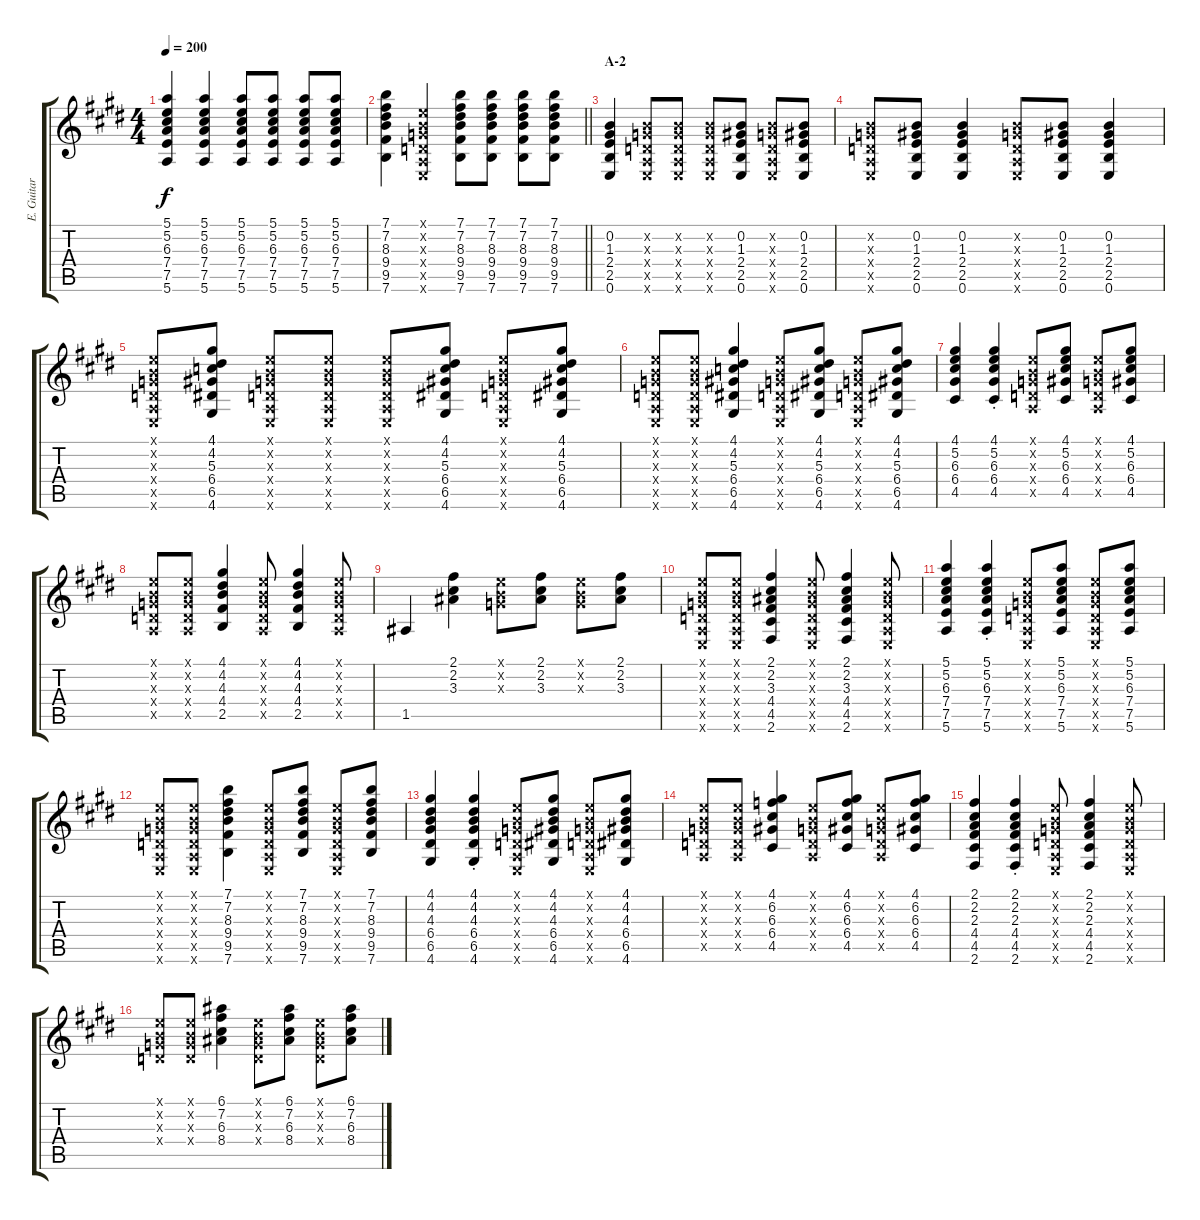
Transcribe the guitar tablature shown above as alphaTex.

\track ("E. Guitar II" "E. Guitar ") {instrument overdrivenguitar}
\staff {score tabs}
\tuning (E4 B3 G3 D3 A2 E2) {hide}
\ts (4 4)
\tempo 200
\clef g2
\ks e
(5.1 5.2 6.3 7.4 7.5 5.6).4{dy f} (5.1 5.2 6.3 7.4 7.5 5.6).4 (5.1 5.2 6.3 7.4 7.5 5.6).8 (5.1 5.2 6.3 7.4 7.5 5.6).8 (5.1 5.2 6.3 7.4 7.5 5.6).8 (5.1 5.2 6.3 7.4 7.5 5.6).8 |
\barLineRight lightlight
(7.1 7.2 8.3 9.4 9.5 7.6).4 (0.1{x} 0.2{x} 0.3{x} 0.4{x} 0.5{x} 0.6{x}).4 (7.1 7.2 8.3 9.4 9.5 7.6).8 (7.1 7.2 8.3 9.4 9.5 7.6).8 (7.1 7.2 8.3 9.4 9.5 7.6).8 (7.1 7.2 8.3 9.4 9.5 7.6).8 |
\section ("" "A-2")
(0.2 1.3 2.4 2.5 0.6).4 (0.2{x} 0.3{x} 0.4{x} 0.5{x} 0.6{x}).8 (0.2{x} 0.3{x} 0.4{x} 0.5{x} 0.6{x}).8 (0.2{x} 0.3{x} 0.4{x} 0.5{x} 0.6{x}).8 (0.2 1.3 2.4 2.5 0.6).8 (0.2{x} 0.3{x} 0.4{x} 0.5{x} 0.6{x}).8 (0.2 1.3 2.4 2.5 0.6).8 |
(0.2{x} 0.3{x} 0.4{x} 0.5{x} 0.6{x}).8 (0.2 1.3 2.4 2.5 0.6).8 (0.2 1.3 2.4 2.5 0.6).4 (0.2{x} 0.3{x} 0.4{x} 0.5{x} 0.6{x}).8 (0.2 1.3 2.4 2.5 0.6).8 (0.2 1.3 2.4 2.5 0.6).4 |
(0.1{x} 0.2{x} 0.3{x} 0.4{x} 0.5{x} 0.6{x}).8 (4.1 4.2 5.3 6.4 6.5 4.6).8 (0.1{x} 0.2{x} 0.3{x} 0.4{x} 0.5{x} 0.6{x}).8 (0.1{x} 0.2{x} 0.3{x} 0.4{x} 0.5{x} 0.6{x}).8 (0.1{x} 0.2{x} 0.3{x} 0.4{x} 0.5{x} 0.6{x}).8 (4.1 4.2 5.3 6.4 6.5 4.6).8 (0.1{x} 0.2{x} 0.3{x} 0.4{x} 0.5{x} 0.6{x}).8 (4.1 4.2 5.3 6.4 6.5 4.6).8 |
(0.1{x} 0.2{x} 0.3{x} 0.4{x} 0.5{x} 0.6{x}).8 (0.1{x} 0.2{x} 0.3{x} 0.4{x} 0.5{x} 0.6{x}).8 (4.1 4.2 5.3 6.4 6.5 4.6).4 (0.1{x} 0.2{x} 0.3{x} 0.4{x} 0.5{x} 0.6{x}).8 (4.1 4.2 5.3 6.4 6.5 4.6).8 (0.1{x} 0.2{x} 0.3{x} 0.4{x} 0.5{x} 0.6{x}).8 (4.1 4.2 5.3 6.4 6.5 4.6).8 |
(4.1 5.2 6.3 6.4 4.5).4 (4.1{st} 5.2{st} 6.3{st} 6.4{st} 4.5{st}).4 (0.1{x} 0.2{x} 0.3{x} 0.4{x} 0.5{x}).8 (4.1 5.2 6.3 6.4 4.5).8 (0.1{x} 0.2{x} 0.3{x} 0.4{x} 0.5{x}).8 (4.1 5.2 6.3 6.4 4.5).8 |
(0.1{x} 0.2{x} 0.3{x} 0.4{x} 0.5{x}).8 (0.1{x} 0.2{x} 0.3{x} 0.4{x} 0.5{x}).8 (4.1 4.2 4.3 4.4 2.5).4 (0.1{x} 0.2{x} 0.3{x} 0.4{x} 0.5{x}).8 (4.1 4.2 4.3 4.4 2.5).4 (0.1{x} 0.2{x} 0.3{x} 0.4{x} 0.5{x}).8 |
1.5.4 (2.1 2.2 3.3).4 (0.1{x} 0.2{x} 0.3{x}).8 (2.1 2.2 3.3).8 (0.1{x} 0.2{x} 0.3{x}).8 (2.1 2.2 3.3).8 |
(0.1{x} 0.2{x} 0.3{x} 0.4{x} 0.5{x} 0.6{x}).8 (0.1{x} 0.2{x} 0.3{x} 0.4{x} 0.5{x} 0.6{x}).8 (2.1 2.2 3.3 4.4 4.5 2.6).4 (0.1{x} 0.2{x} 0.3{x} 0.4{x} 0.5{x} 0.6{x}).8 (2.1 2.2 3.3 4.4 4.5 2.6).4 (0.1{x} 0.2{x} 0.3{x} 0.4{x} 0.5{x} 0.6{x}).8 |
(5.1 5.2 6.3 7.4 7.5 5.6).4 (5.1{st} 5.2{st} 6.3{st} 7.4{st} 7.5{st} 5.6{st}).4 (0.1{x} 0.2{x} 0.3{x} 0.4{x} 0.5{x} 0.6{x}).8 (5.1 5.2 6.3 7.4 7.5 5.6).8 (0.1{x} 0.2{x} 0.3{x} 0.4{x} 0.5{x} 0.6{x}).8 (5.1 5.2 6.3 7.4 7.5 5.6).8 |
(0.1{x} 0.2{x} 0.3{x} 0.4{x} 0.5{x} 0.6{x}).8 (0.1{x} 0.2{x} 0.3{x} 0.4{x} 0.5{x} 0.6{x}).8 (7.1 7.2 8.3 9.4 9.5 7.6).4 (0.1{x} 0.2{x} 0.3{x} 0.4{x} 0.5{x} 0.6{x}).8 (7.1 7.2 8.3 9.4 9.5 7.6).8 (0.1{x} 0.2{x} 0.3{x} 0.4{x} 0.5{x} 0.6{x}).8 (7.1 7.2 8.3 9.4 9.5 7.6).8 |
(4.1 4.2 4.3 6.4 6.5 4.6).4 (4.1{st} 4.2{st} 4.3{st} 6.4{st} 6.5{st} 4.6{st}).4 (0.1{x} 0.2{x} 0.3{x} 0.4{x} 0.5{x} 0.6{x}).8 (4.1 4.2 4.3 6.4 6.5 4.6).8 (0.1{x} 0.2{x} 0.3{x} 0.4{x} 0.5{x} 0.6{x}).8 (4.1 4.2 4.3 6.4 6.5 4.6).8 |
(0.1{x} 0.2{x} 0.3{x} 0.4{x} 0.5{x}).8 (0.1{x} 0.2{x} 0.3{x} 0.4{x} 0.5{x}).8 (4.1 6.2 6.3 6.4 4.5).4 (0.1{x} 0.2{x} 0.3{x} 0.4{x} 0.5{x}).8 (4.1 6.2 6.3 6.4 4.5).8 (0.1{x} 0.2{x} 0.3{x} 0.4{x} 0.5{x}).8 (4.1 6.2 6.3 6.4 4.5).8 |
(2.1 2.2 2.3 4.4 4.5 2.6).4 (2.1{st} 2.2{st} 2.3{st} 4.4{st} 4.5{st} 2.6{st}).4 (0.1{x} 0.2{x} 0.3{x} 0.4{x} 0.5{x} 0.6{x}).8 (2.1 2.2 2.3 4.4 4.5 2.6).4 (0.1{x} 0.2{x} 0.3{x} 0.4{x} 0.5{x} 0.6{x}).8 |
(0.1{x} 0.2{x} 0.3{x} 0.4{x}).8 (0.1{x} 0.2{x} 0.3{x} 0.4{x}).8 (6.1 7.2 6.3 8.4).4 (0.1{x} 0.2{x} 0.3{x} 0.4{x}).8 (6.1 7.2 6.3 8.4).8 (0.1{x} 0.2{x} 0.3{x} 0.4{x}).8 (6.1 7.2 6.3 8.4).8
